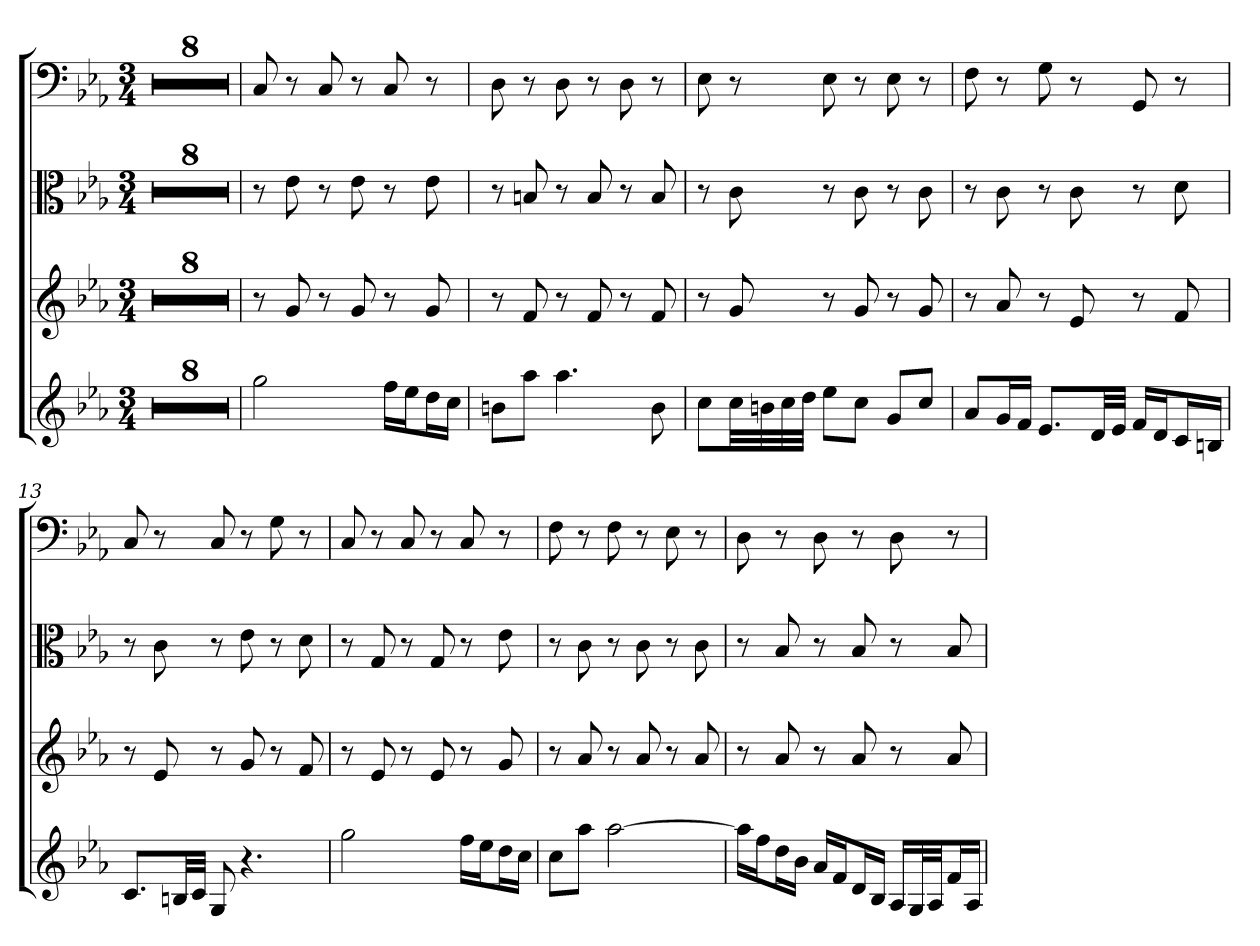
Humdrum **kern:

**kern	**kern	**kern	**kern
*part4	*part3	*part2	*part1
*staff4	*staff3	*staff2	*staff1
*	*	*clefC3	*clefF4
*k[b-e-a-]	*k[b-e-a-]	*k[b-e-a-]	*k[b-e-a-]
*c:	*c:	*c:	*c:
*M3/4	*M3/4	*M3/4	*M3/4
=1	=1	=1	=1
2.r	2.r	2.r	2.r
=2	=2	=2	=2
2.r	2.r	2.r	2.r
=3	=3	=3	=3
2.r	2.r	2.r	2.r
=4	=4	=4	=4
2.r	2.r	2.r	2.r
=5	=5	=5	=5
2.r	2.r	2.r	2.r
=6	=6	=6	=6
2.r	2.r	2.r	2.r
=7	=7	=7	=7
2.r	2.r	2.r	2.r
=8	=8	=8	=8
2.r	2.r	2.r	2.r
=9	=9	=9	=9
2gg	8r	8r	8C
.	8g	8e-	8r
.	8r	8r	8C
.	8g	8e-	8r
16ffLL	8r	8r	8C
16ee-J	.	.	.
16ddL	8g	8e-	8r
16ccJJ	.	.	.
=10	=10	=10	=10
8bnL	8r	8r	8D
8aa-J	8f	8Bn	8r
4.aa-	8r	8r	8D
.	8f	8B	8r
.	8r	8r	8D
8b	8f	8B	8r
=11	=11	=11	=11
8ccL	8r	8r	8E-
32ccLL	8g	8c	8r
32bn	.	.	.
32cc	.	.	.
32ddJJJ	.	.	.
8ee-L	8r	8r	8E-
8ccJ	8g	8c	8r
8gL	8r	8r	8E-
8ccJ	8g	8c	8r
=12	=12	=12	=12
8a-L	8r	8r	8F
16gL	8a-	8c	8r
16fJJ	.	.	.
8.e-L	8r	8r	8G
.	8e-	8c	8r
32dLL	.	.	.
32e-JJJ	.	.	.
16fLL	8r	8r	8GG
16dJ	.	.	.
16cL	8f	8d	8r
16BnJJ	.	.	.
=13	=13	=13	=13
8.cL	8r	8r	8C
.	8e-	8c	8r
32BnLL	.	.	.
32cJJJ	.	.	.
8G	8r	8r	8C
4.r	8g	8e-	8r
.	8r	8r	8G
.	8f	8d	8r
=14	=14	=14	=14
2gg	8r	8r	8C
.	8e-	8G	8r
.	8r	8r	8C
.	8e-	8G	8r
16ffLL	8r	8r	8C
16ee-J	.	.	.
16ddL	8g	8e-	8r
16ccJJ	.	.	.
=15	=15	=15	=15
8ccL	8r	8r	8F
8aa-J	8a-	8c	8r
[2aa-	8r	8r	8F
.	8a-	8c	8r
.	8r	8r	8E-
.	8a-	8c	8r
=16	=16	=16	=16
16aa-LL]	8r	8r	8D
16ffJ	.	.	.
16ddL	8a-	8B-	8r
16b-JJ	.	.	.
16a-LL	8r	8r	8D
16fJ	.	.	.
16dL	8a-	8B-	8r
16B-JJ	.	.	.
16A-LL	8r	8r	8D
32GL	.	.	.
32A-JJ	.	.	.
16fL	8a-	8B-	8r
16A-JJ	.	.	.
=	=	=	=
*-	*-	*-	*-
